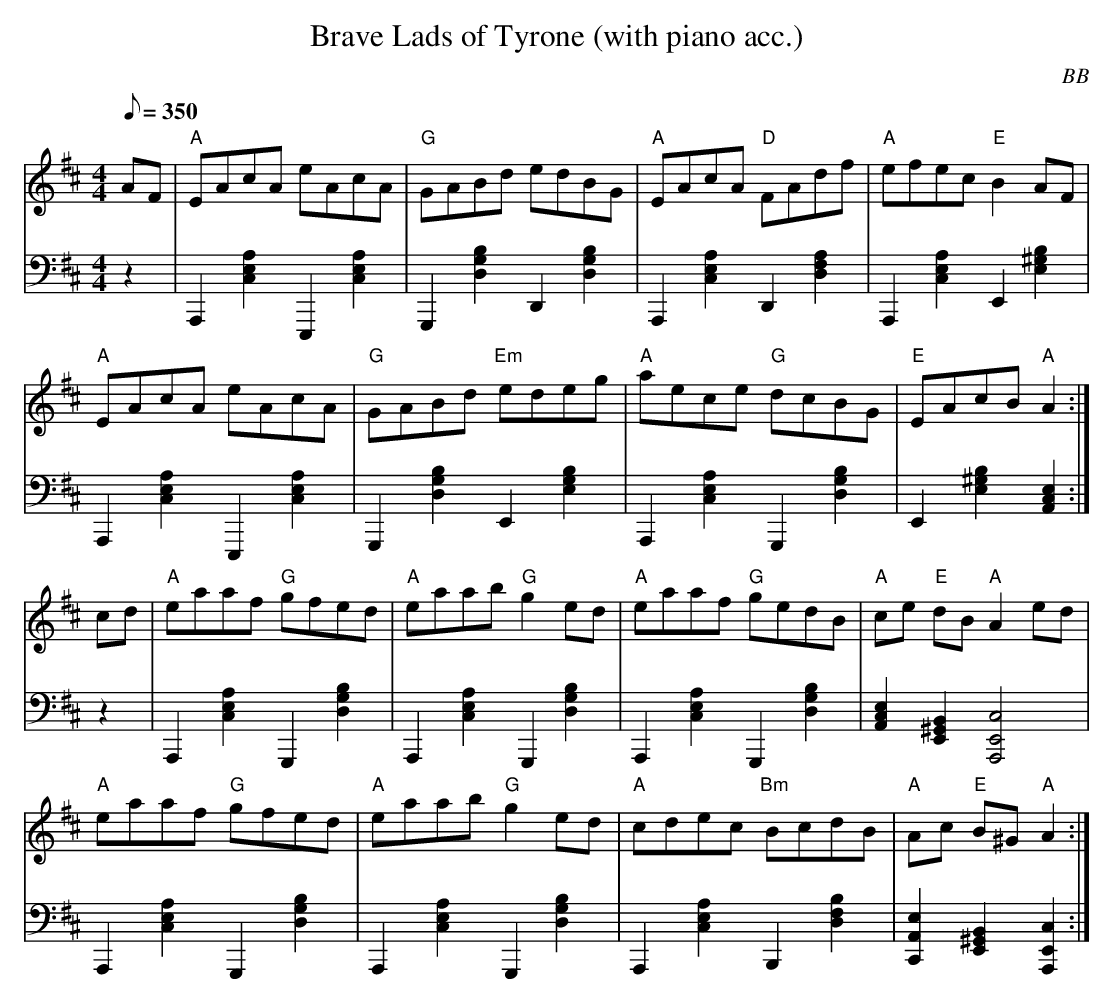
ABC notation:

X:1
T: Brave Lads of Tyrone (with piano acc.)
C: BB
L: 1/8
Q: 1/8=350
M: 4/4
V: 1 program 1 110 %fiddle
V: 2 volume=70 clef=bass m=D program 1 01
K: Amix
[V:1] AF |"A"EAcA eAcA | "G"GABd edBG | "A"EAcA "D"FAdf | "A"efec "E"B2 AF |
[V:2] z2|A,,2[A2C2E2]E,,2[E2C2A2]|G,,2[G2B2D2]D,2[G2B2D2]|A,,2[A2C2E2]D,2[A2D2F2]|\
A,,2[A2C2E2]E,2[E2B2^G2]|
[V:1] "A"EAcA eAcA | "G"GABd "Em"edeg | "A"aece "G"dcBG |"E"EAcB "A"A2 :|
[V:2] A,,2[A2C2E2]E,,2[E2C2A2]|G,,2[G2B2D2]E,2[E2B2G2]|A,,2[A2C2E2]G,,2[G2B2D2]|\
E,2[E2B2^G2][A,2C2E2]:|
[V:1] cd|"A"eaaf "G"gfed|"A"eaab "G"g2 ed | "A"eaaf "G"gedB |"A"ce "E"dB "A"A2 ed |
[V:2] z2 |A,,2[A2C2E2]G,,2[G2B2D2]|A,,2[A2C2E2]G,,2[G2B2D2]|A,,2[A2C2E2]G,,2[G2B2D2]|\
[A,2C2E2][E,2^G,2B,2][A,,4C4E,4]|
[V:1] "A"eaaf "G"gfed | "A"eaab "G"g2 ed | "A"cdec "Bm"BcdB |"A"Ac "E"B^G "A"A2 :|
[V:2] A,,2[A2C2E2]G,,2[G2B2D2]|A,,2[A2C2E2]G,,2[G2B2D2]|A,,2[A2C2E2]B,,2[F2B2D2]|
[A,2C,2E2][E,2^G,2B,2][A,,2C2E,2] :|
